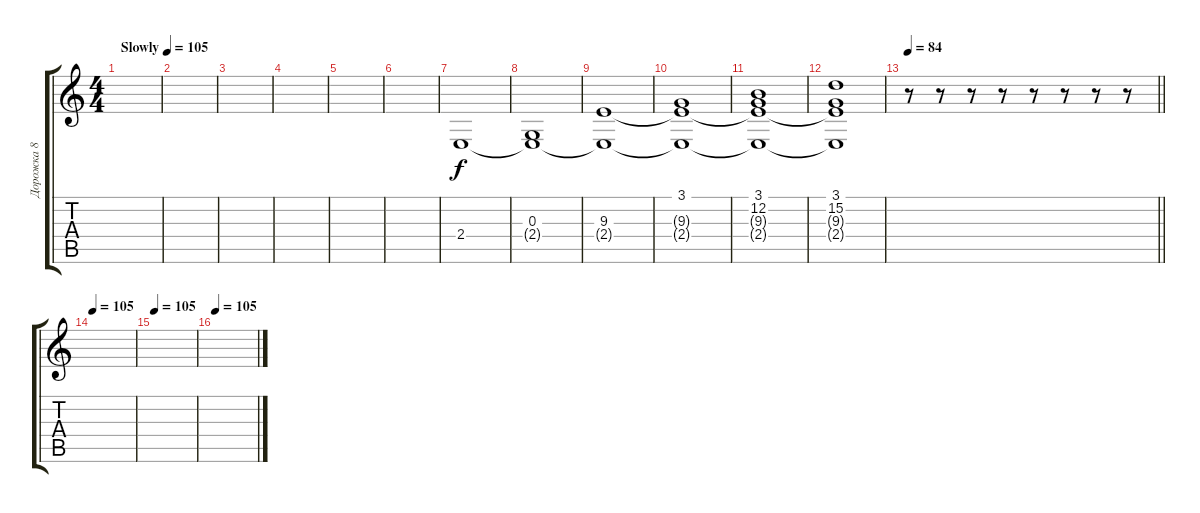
\track ("Дорожка 8" "Дорожка 8") {instrument fx5brightness}
\staff {score tabs}
\tuning (E4 B3 G3 D3 A2 E2) {hide}
\ts (4 4)
\tempo (105 "Slowly")
\clef g2
\ks c
|
|
|
|
|
|
2.4.1 |
(0.3 2.4{t}).1 |
(9.3 2.4{t}).1 |
(3.1 9.3{t} 2.4{t}).1 |
(3.1 12.2 9.3{t} 2.4{t}).1 |
(3.1 15.2 9.3{t} 2.4{t}).1 |
\tempo 84
\barLineRight lightlight
r.8 r.8 r.8 r.8 r.8 r.8 r.8 r.8 |
\tempo 105
|
\tempo 105
|
\tempo 105
